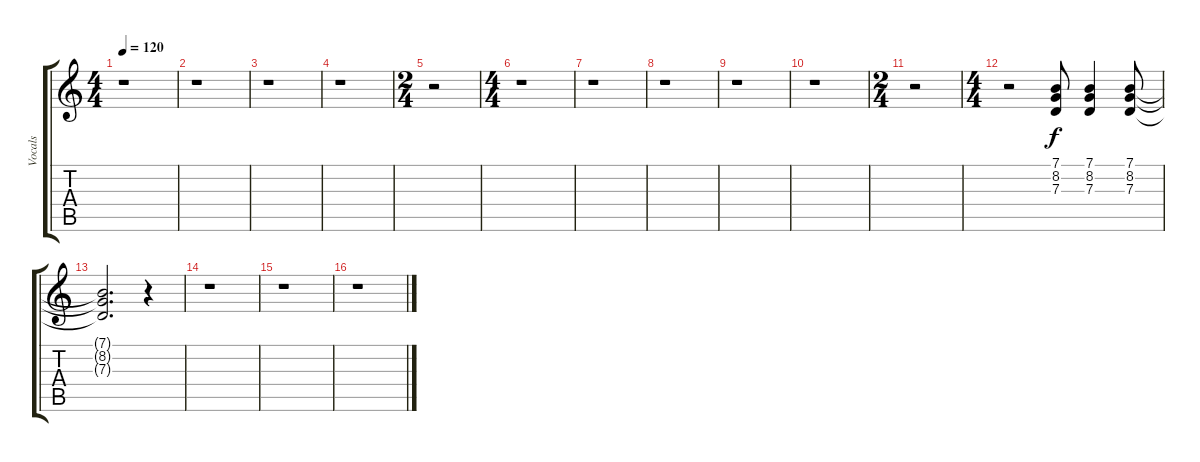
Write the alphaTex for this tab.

\track ("Vocals" "Vocals") {instrument synthvoice}
\staff {score tabs}
\tuning (E4 B3 G3 D3 A2 E2) {hide}
\ts (4 4)
\tempo 120
\clef g2
\ks c
r.1{dy f} |
r.1 |
r.1 |
r.1 |
\ts (2 4)
r.2 |
\ts (4 4)
r.1 |
r.1 |
r.1 |
r.1 |
r.1 |
\ts (2 4)
r.2 |
\ts (4 4)
r.2 (7.1 8.2 7.3).8 (7.1 8.2 7.3).4 (7.1 8.2 7.3).8 |
(7.1{t} 8.2{t} 7.3{t}).2{d} r.4 |
r.1 |
r.1 |
r.1
